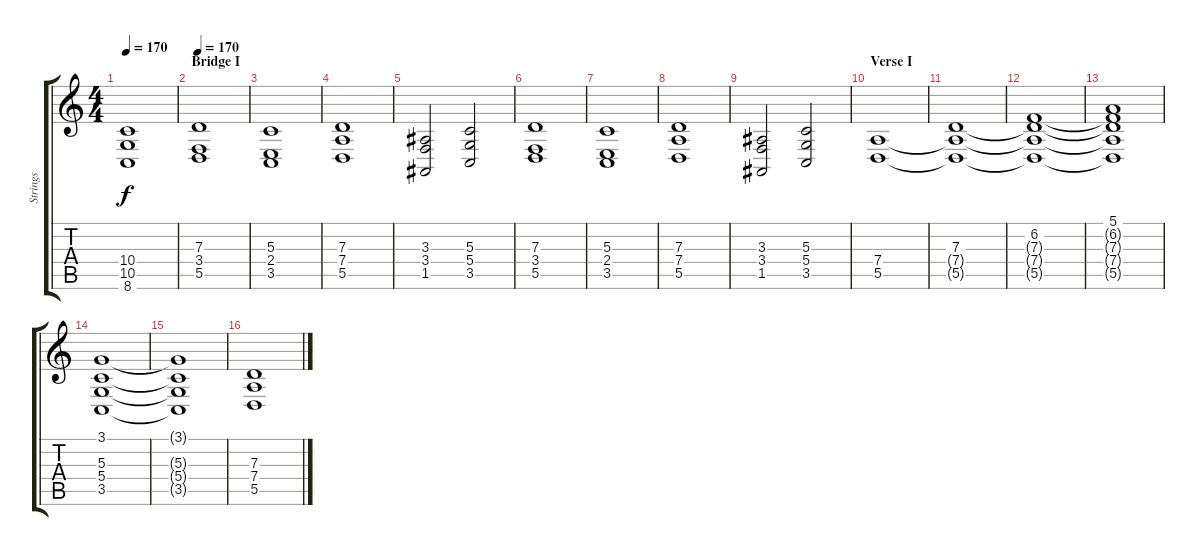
\track ("Strings" "Strings") {instrument stringensemble1}
\staff {score tabs}
\tuning (E4 B3 G3 D3 A2 E2) {hide}
\ts (4 4)
\tempo 170
\clef g2
\ks c
(10.4{t} 10.5{t} 8.6{t}).1{dy f} |
\section ("" "Bridge I")
\tempo 170
(7.3 3.4 5.5).1 |
(5.3 2.4 3.5).1 |
(7.3 7.4 5.5).1 |
(3.3 3.4 1.5).2 (5.3 5.4 3.5).2 |
(7.3 3.4 5.5).1 |
(5.3 2.4 3.5).1 |
(7.3 7.4 5.5).1 |
(3.3 3.4 1.5).2 (5.3 5.4 3.5).2 |
\section ("" "Verse I")
(7.4 5.5).1 |
(7.3 7.4{t} 5.5{t}).1 |
(6.2 7.3{t} 7.4{t} 5.5{t}).1 |
(5.1 6.2{t} 7.3{t} 7.4{t} 5.5{t}).1 |
(3.1 5.3 5.4 3.5).1 |
(3.1{t} 5.3{t} 5.4{t} 3.5{t}).1 |
(7.3 7.4 5.5).1
